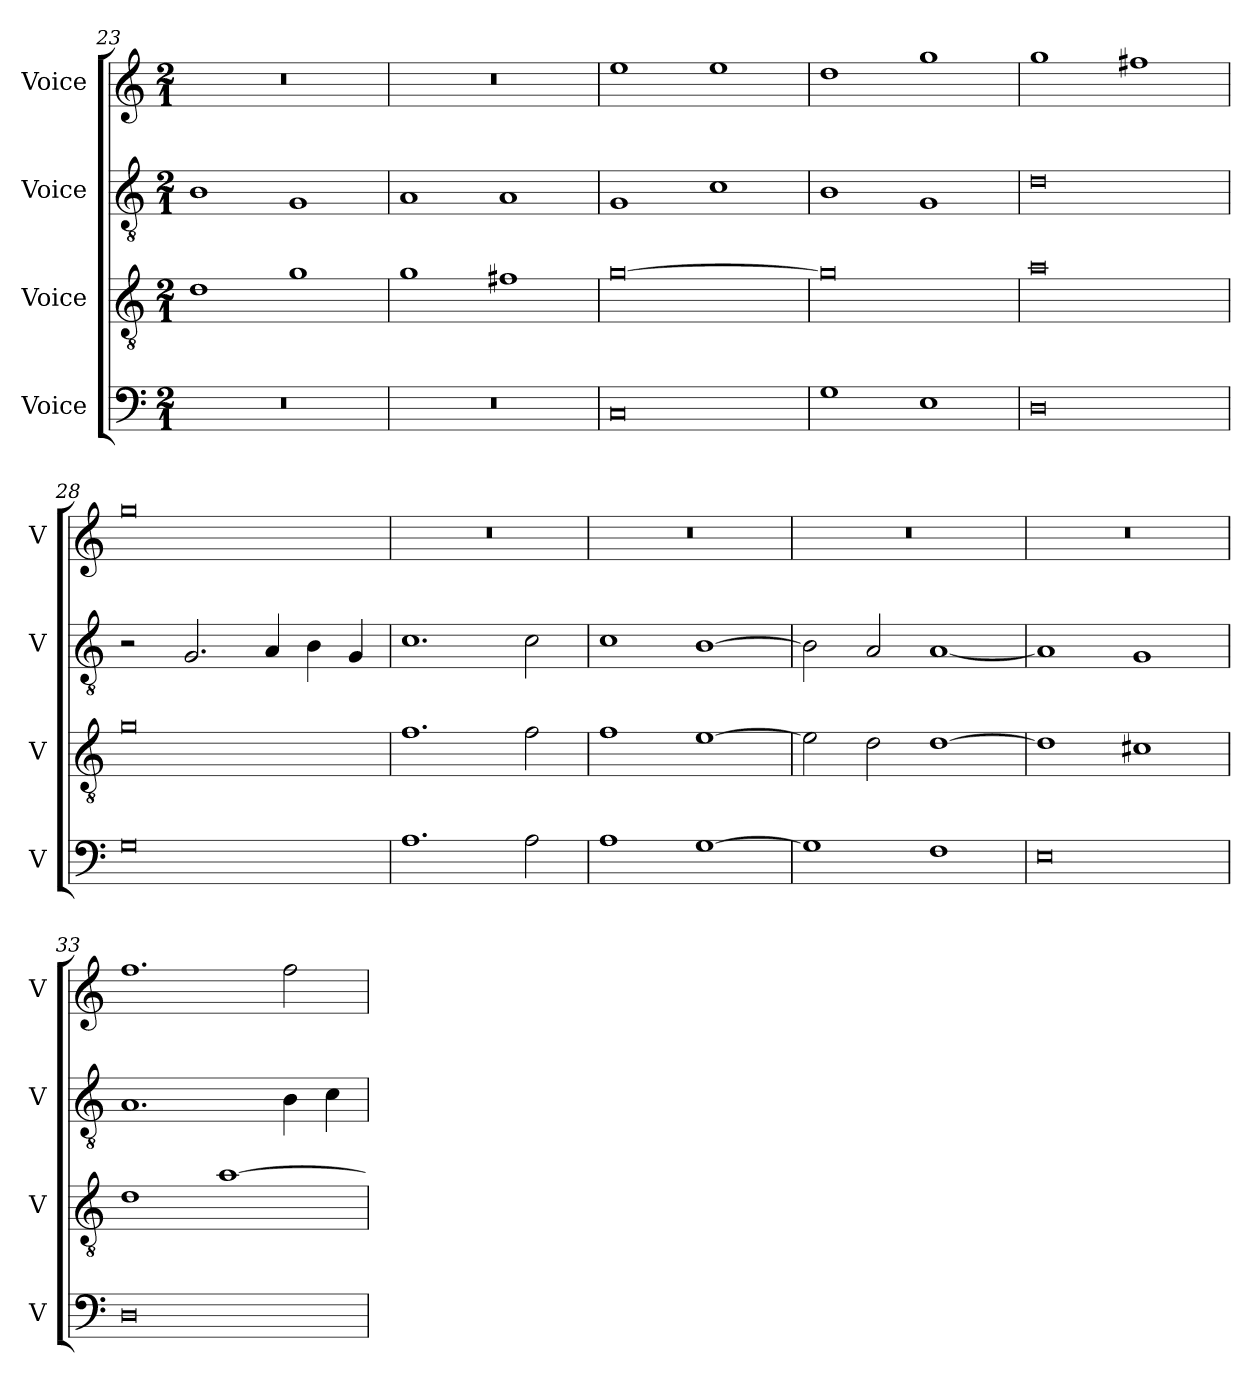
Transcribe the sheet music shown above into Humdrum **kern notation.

**kern	**kern	**kern	**kern
*part4	*part3	*part2	*part1
*staff4	*staff3	*staff2	*staff1
*I"Voice	*I"Voice	*I"Voice	*I"Voice
*I'V	*I'V	*I'V	*I'V
*clefF4	*clefGv2	*clefGv2	*clefG2
*k[]	*k[]	*k[]	*k[]
*M2/1	*M2/1	*M2/1	*M2/1
=23	=23	=23	=23
0r	1d	1B	0r
.	1g	1G	.
=24	=24	=24	=24
0r	1g	1A	0r
.	1f#X	1A	.
!!LO:LB:g=z
=25	=25	=25	=25
0C	[0g	1G	1ee
.	.	1c	1ee
=26	=26	=26	=26
1G	0g]	1B	1dd
1E	.	1G	1gg
=27	=27	=27	=27
0D	0a	0d	1gg
.	.	.	1ff#X
=28	=28	=28	=28
0G	0g	2r	0gg
.	.	2.G/	.
.	.	4A/	.
.	.	4B\	.
.	.	4G/	.
=29	=29	=29	=29
1.A	1.f	1.c	0r
2A\	2f\	2c\	.
!!LO:PB:g=z
=30	=30	=30	=30
1A	1f	1c	0r
[1G	[1e	[1B	.
=31	=31	=31	=31
1G]	2e\]	2B\]	0r
.	2d\	2A/	.
1F	[1d	[1A	.
=32	=32	=32	=32
0E	1d]	1A]	0r
.	1c#X	1G	.
=33	=33	=33	=33
0D	1d	1.A	1.ff
.	[1a	.	.
.	.	4B\	2ff\
.	.	4c\	.
=	=	=	=
*-	*-	*-	*-
